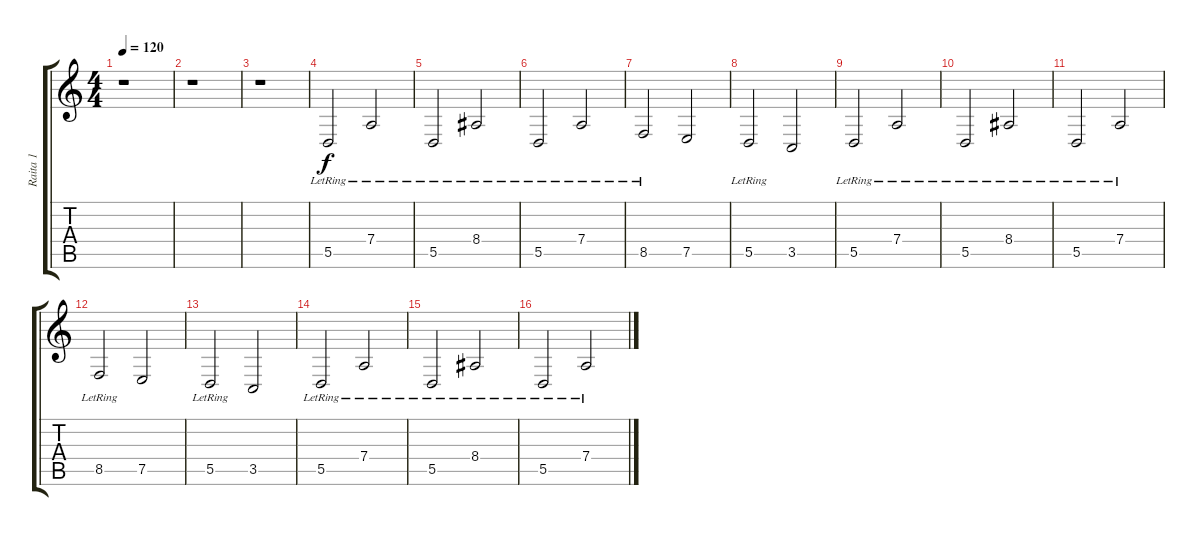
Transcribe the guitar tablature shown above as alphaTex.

\track ("Raita 1" "Raita 1") {instrument stringensemble1}
\staff {score tabs}
\tuning (E4 B3 G3 D3 A2 E2) {hide}
\ts (4 4)
\tempo 120
\clef g2
\ks c
r.1{dy f instrument stringensemble1} |
r.1 |
r.1 |
5.5{lr}.2 7.4{lr}.2 |
5.5{lr}.2 8.4{lr}.2 |
5.5{lr}.2 7.4{lr}.2 |
8.5{lr}.2 7.5.2 |
5.5{lr}.2 3.5.2 |
5.5{lr}.2 7.4{lr}.2 |
5.5{lr}.2 8.4{lr}.2 |
5.5{lr}.2 7.4{lr}.2 |
8.5{lr}.2 7.5.2 |
5.5{lr}.2 3.5.2 |
5.5{lr}.2 7.4{lr}.2 |
5.5{lr}.2 8.4{lr}.2 |
5.5{lr}.2 7.4{lr}.2
